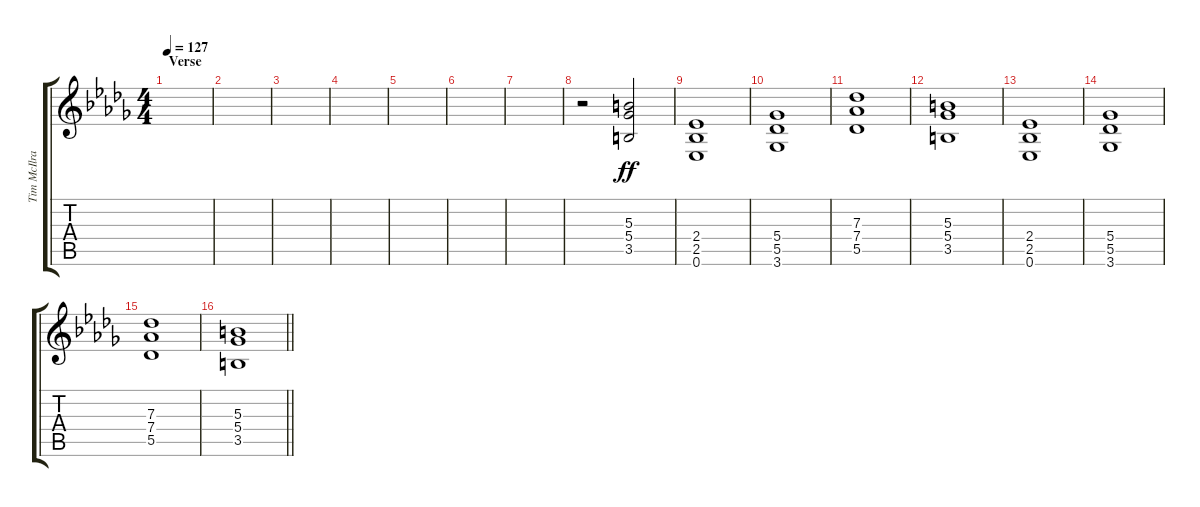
\track ("Tim McIlrath - Guitar Two" "Tim McIlra") {instrument distortionguitar}
\staff {score tabs}
\tuning (Eb4 Bb3 Gb3 Db3 Ab2 Eb2) {hide}
\ts (4 4)
\section ("" "Verse")
\tempo 127
\clef g2
\ks db
|
|
|
|
|
|
|
r.2{volume 0 balance 8} (5.3 5.4 3.5).2{dy ff volume 10} |
(2.4 2.5 0.6).1 |
(5.4 5.5 3.6).1 |
(7.3 7.4 5.5).1 |
(5.3 5.4 3.5).1 |
(2.4 2.5 0.6).1 |
(5.4 5.5 3.6).1 |
(7.3 7.4 5.5).1 |
\barLineRight lightlight
(5.3 5.4 3.5).1
